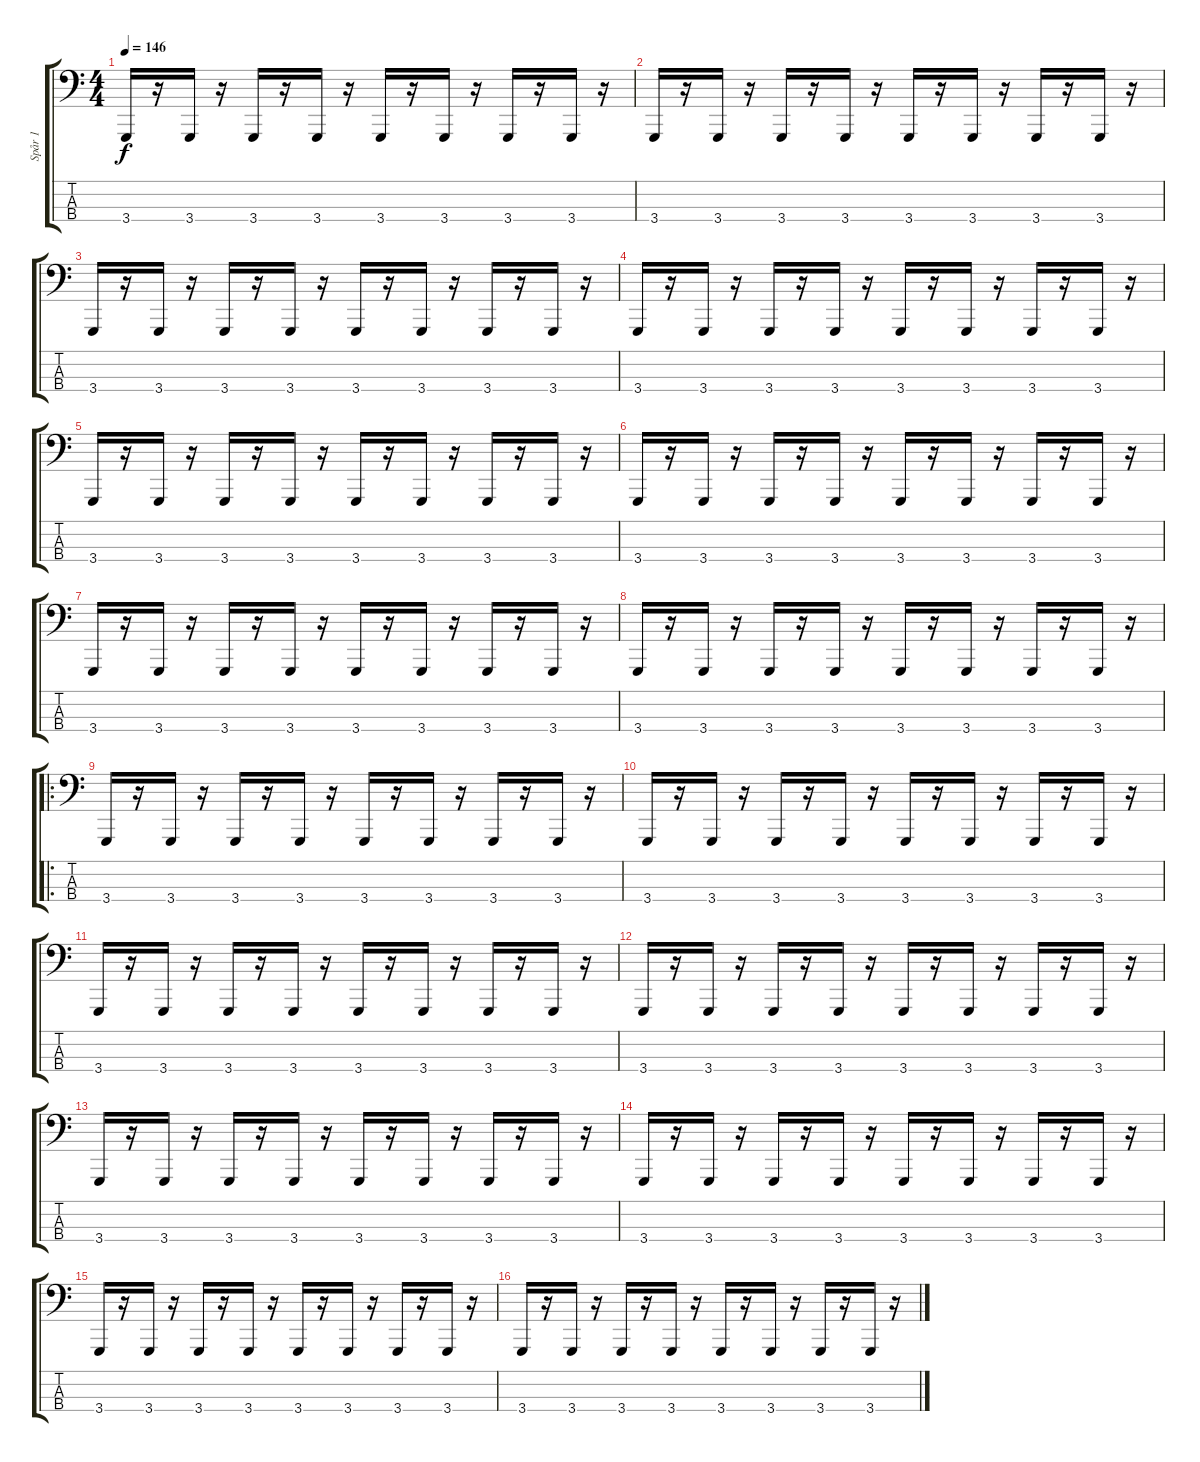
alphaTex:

\track ("Spår 1" "Spår 1") {instrument synthbrass1}
\staff {score tabs}
\tuning (G2 D2 A1 E1) {hide}
\ts (4 4)
\tempo 146
\clef f4
\ks c
3.4.16{dy f instrument synthbrass1} r.16 3.4.16 r.16 3.4.16 r.16 3.4.16 r.16 3.4.16 r.16 3.4.16 r.16 3.4.16 r.16 3.4.16 r.16 |
3.4.16 r.16 3.4.16 r.16 3.4.16 r.16 3.4.16 r.16 3.4.16 r.16 3.4.16 r.16 3.4.16 r.16 3.4.16 r.16 |
3.4.16 r.16 3.4.16 r.16 3.4.16 r.16 3.4.16 r.16 3.4.16 r.16 3.4.16 r.16 3.4.16 r.16 3.4.16 r.16 |
3.4.16 r.16 3.4.16 r.16 3.4.16 r.16 3.4.16 r.16 3.4.16 r.16 3.4.16 r.16 3.4.16 r.16 3.4.16 r.16 |
3.4.16 r.16 3.4.16 r.16 3.4.16 r.16 3.4.16 r.16 3.4.16 r.16 3.4.16 r.16 3.4.16 r.16 3.4.16 r.16 |
3.4.16 r.16 3.4.16 r.16 3.4.16 r.16 3.4.16 r.16 3.4.16 r.16 3.4.16 r.16 3.4.16 r.16 3.4.16 r.16 |
3.4.16 r.16 3.4.16 r.16 3.4.16 r.16 3.4.16 r.16 3.4.16 r.16 3.4.16 r.16 3.4.16 r.16 3.4.16 r.16 |
3.4.16 r.16 3.4.16 r.16 3.4.16 r.16 3.4.16 r.16 3.4.16 r.16 3.4.16 r.16 3.4.16 r.16 3.4.16 r.16 |
\ro
3.4.16 r.16 3.4.16 r.16 3.4.16 r.16 3.4.16 r.16 3.4.16 r.16 3.4.16 r.16 3.4.16 r.16 3.4.16 r.16 |
3.4.16 r.16 3.4.16 r.16 3.4.16 r.16 3.4.16 r.16 3.4.16 r.16 3.4.16 r.16 3.4.16 r.16 3.4.16 r.16 |
3.4.16 r.16 3.4.16 r.16 3.4.16 r.16 3.4.16 r.16 3.4.16 r.16 3.4.16 r.16 3.4.16 r.16 3.4.16 r.16 |
3.4.16 r.16 3.4.16 r.16 3.4.16 r.16 3.4.16 r.16 3.4.16 r.16 3.4.16 r.16 3.4.16 r.16 3.4.16 r.16 |
3.4.16 r.16 3.4.16 r.16 3.4.16 r.16 3.4.16 r.16 3.4.16 r.16 3.4.16 r.16 3.4.16 r.16 3.4.16 r.16 |
3.4.16 r.16 3.4.16 r.16 3.4.16 r.16 3.4.16 r.16 3.4.16 r.16 3.4.16 r.16 3.4.16 r.16 3.4.16 r.16 |
3.4.16 r.16 3.4.16 r.16 3.4.16 r.16 3.4.16 r.16 3.4.16 r.16 3.4.16 r.16 3.4.16 r.16 3.4.16 r.16 |
3.4.16 r.16 3.4.16 r.16 3.4.16 r.16 3.4.16 r.16 3.4.16 r.16 3.4.16 r.16 3.4.16 r.16 3.4.16 r.16
